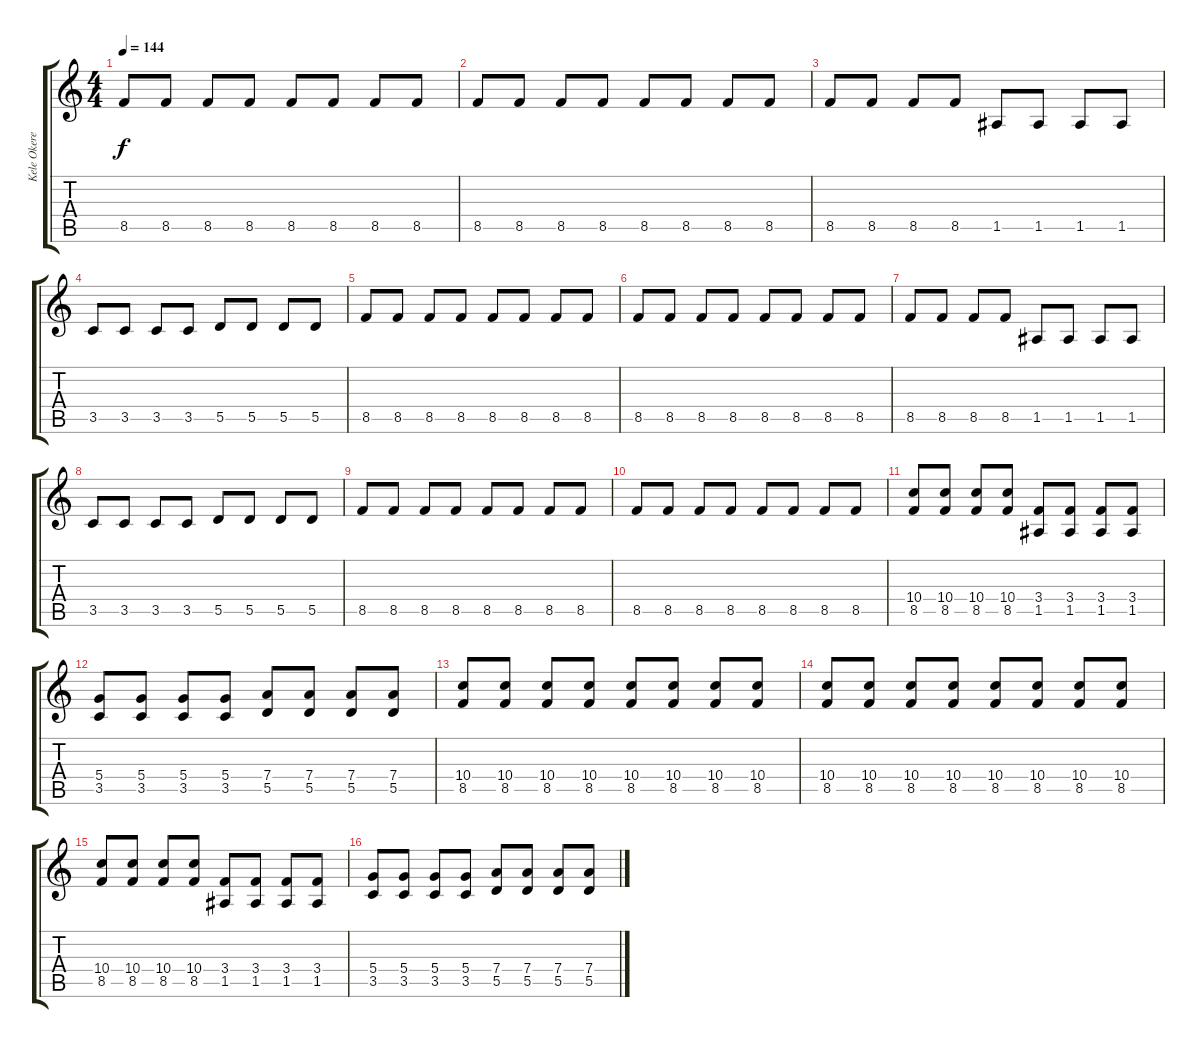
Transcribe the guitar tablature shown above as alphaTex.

\track ("Kele Okereke" "Kele Okere") {instrument acousticguitarsteel}
\staff {score tabs}
\tuning (E4 B3 G3 D3 A2 E2) {hide}
\ts (4 4)
\tempo 144
\clef g2
\ks c
8.5.8{dy f} 8.5.8 8.5.8 8.5.8 8.5.8 8.5.8 8.5.8 8.5.8 |
8.5.8 8.5.8 8.5.8 8.5.8 8.5.8 8.5.8 8.5.8 8.5.8 |
8.5.8 8.5.8 8.5.8 8.5.8 1.5.8 1.5.8 1.5.8 1.5.8 |
3.5.8 3.5.8 3.5.8 3.5.8 5.5.8 5.5.8 5.5.8 5.5.8 |
8.5.8 8.5.8 8.5.8 8.5.8 8.5.8 8.5.8 8.5.8 8.5.8 |
8.5.8 8.5.8 8.5.8 8.5.8 8.5.8 8.5.8 8.5.8 8.5.8 |
8.5.8 8.5.8 8.5.8 8.5.8 1.5.8 1.5.8 1.5.8 1.5.8 |
3.5.8 3.5.8 3.5.8 3.5.8 5.5.8 5.5.8 5.5.8 5.5.8 |
8.5.8 8.5.8 8.5.8 8.5.8 8.5.8 8.5.8 8.5.8 8.5.8 |
8.5.8 8.5.8 8.5.8 8.5.8 8.5.8 8.5.8 8.5.8 8.5.8 |
(10.4 8.5).8 (10.4 8.5).8 (10.4 8.5).8 (10.4 8.5).8 (3.4 1.5).8 (3.4 1.5).8 (3.4 1.5).8 (3.4 1.5).8 |
(5.4 3.5).8 (5.4 3.5).8 (5.4 3.5).8 (5.4 3.5).8 (7.4 5.5).8 (7.4 5.5).8 (7.4 5.5).8 (7.4 5.5).8 |
(10.4 8.5).8 (10.4 8.5).8 (10.4 8.5).8 (10.4 8.5).8 (10.4 8.5).8 (10.4 8.5).8 (10.4 8.5).8 (10.4 8.5).8 |
(10.4 8.5).8 (10.4 8.5).8 (10.4 8.5).8 (10.4 8.5).8 (10.4 8.5).8 (10.4 8.5).8 (10.4 8.5).8 (10.4 8.5).8 |
(10.4 8.5).8 (10.4 8.5).8 (10.4 8.5).8 (10.4 8.5).8 (3.4 1.5).8 (3.4 1.5).8 (3.4 1.5).8 (3.4 1.5).8 |
(5.4 3.5).8 (5.4 3.5).8 (5.4 3.5).8 (5.4 3.5).8 (7.4 5.5).8 (7.4 5.5).8 (7.4 5.5).8 (7.4 5.5).8
